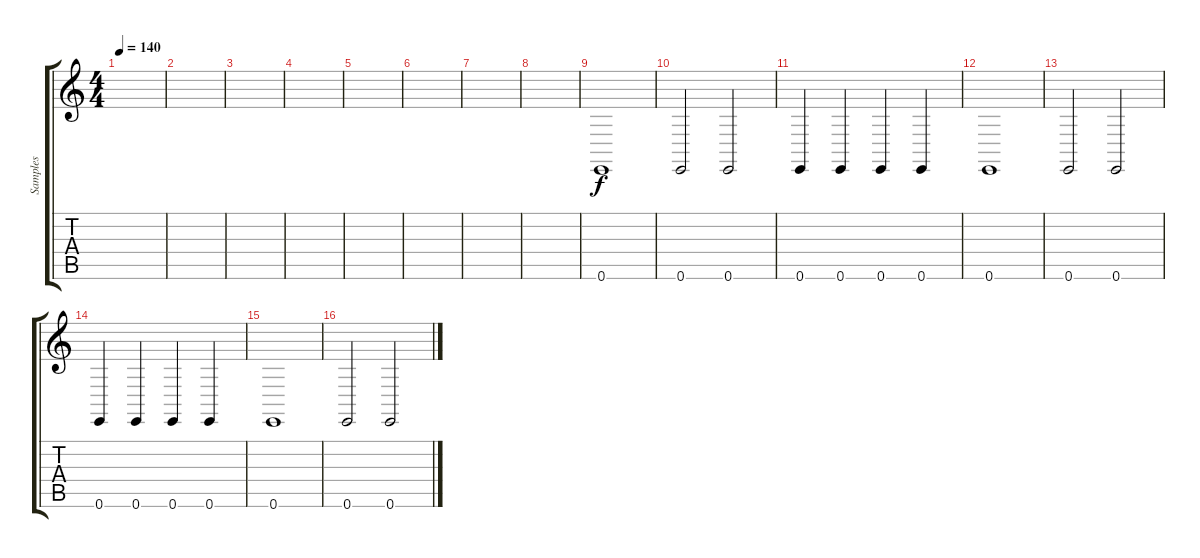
\track ("Samples" "Samples") {instrument fx2soundtrack}
\staff {score tabs}
\tuning (E4 B3 G3 D3 A2 E2) {hide}
\ts (4 4)
\tempo 140
\clef g2
\ks c
|
|
|
|
|
|
|
|
0.6.1 |
0.6.2 0.6.2 |
0.6.4 0.6.4 0.6.4 0.6.4 |
0.6.1 |
0.6.2 0.6.2 |
0.6.4 0.6.4 0.6.4 0.6.4 |
0.6.1 |
0.6.2 0.6.2
